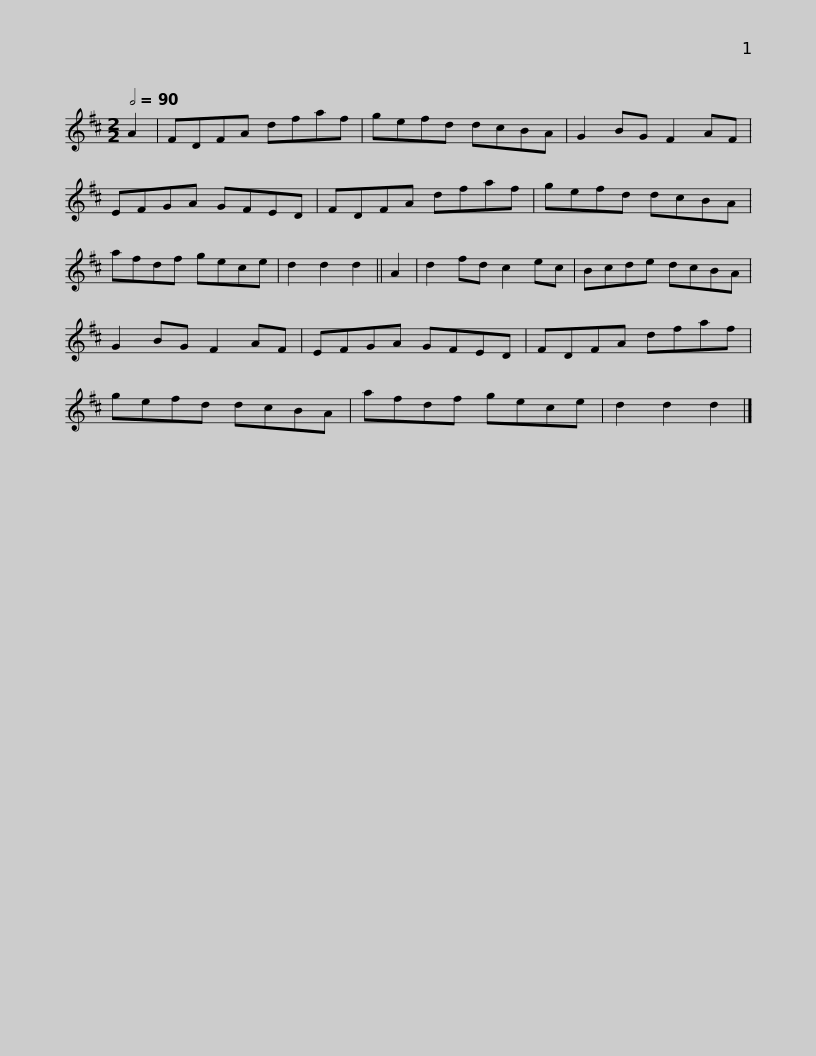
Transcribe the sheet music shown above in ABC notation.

X:1
L:1/8
Q:1/2=90
M:2/2
I:linebreak $
K:D
V:1 treble
V:1
 A2 | FDFA dfaf | gefd dcBA | G2 BG F2 AF | EFGA GFED |$ %5
 FDFA dfaf | gefd dcBA | afdf gece | d2 d2 d2 ||$ A2 | %10
 d2 fd c2 ec | Bcde dcBA | G2 BG F2 AF | EFGA GFED |$ FDFA dfaf | %15
 gefd dcBA | afdf gece | d2 d2 d2 |] %18
